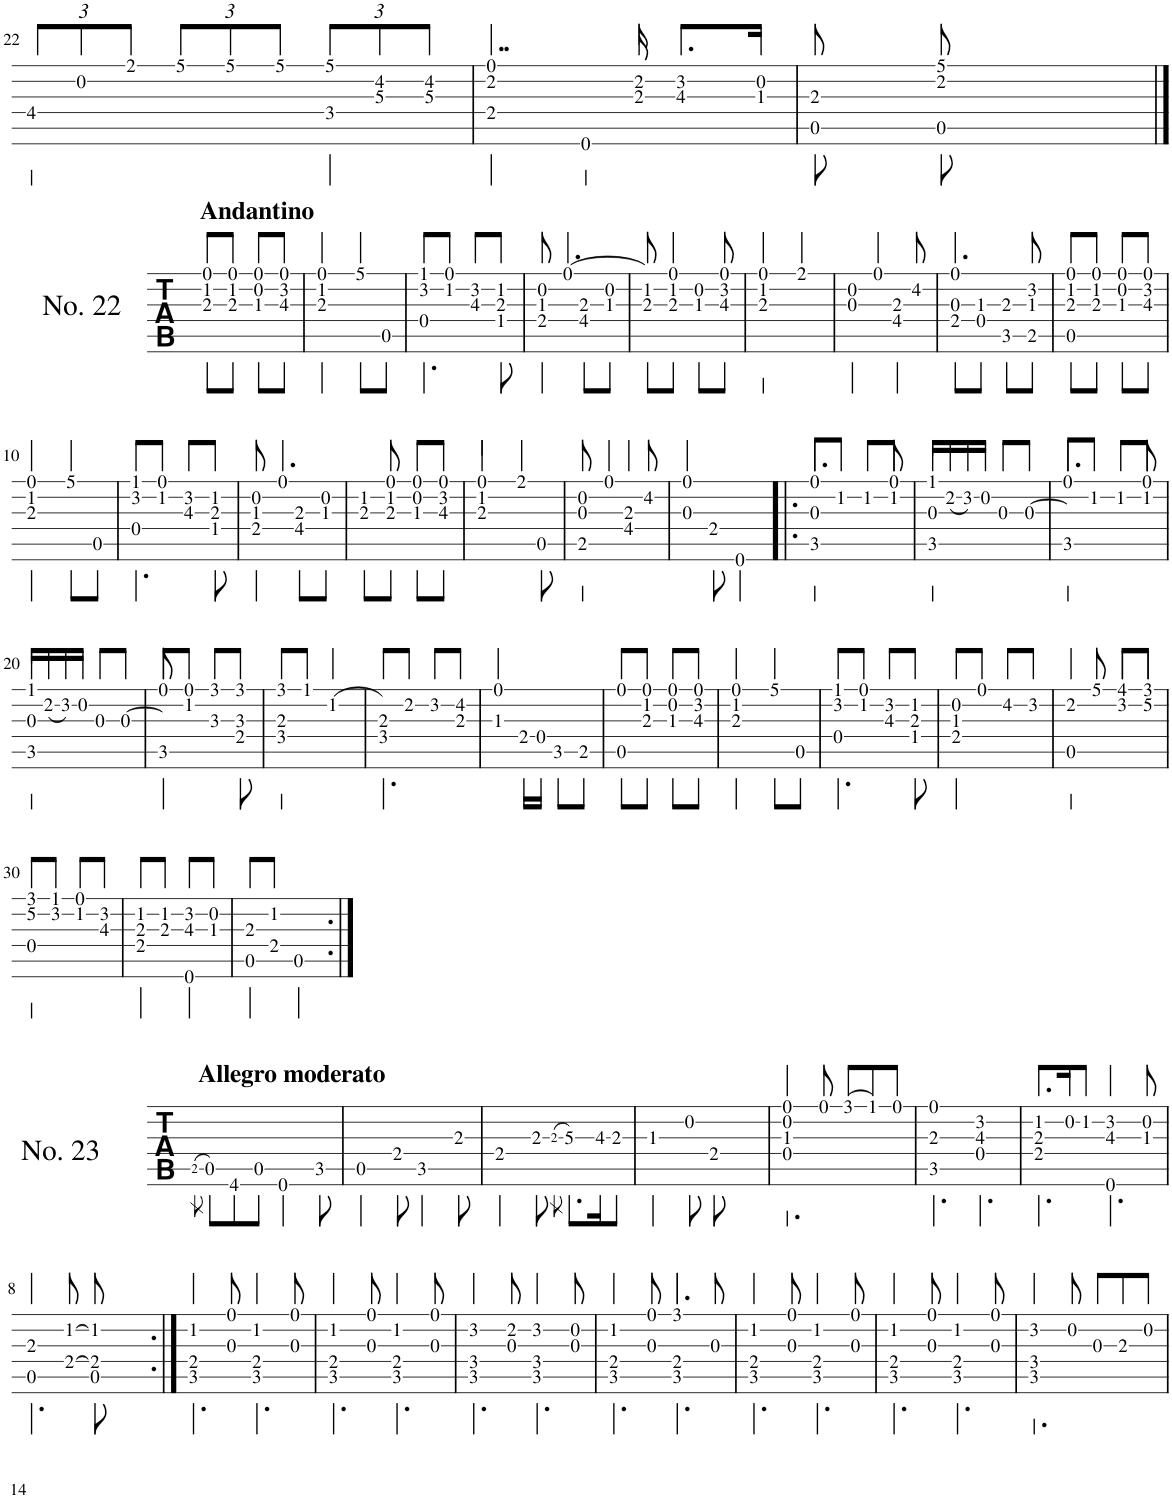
**kern
*part1
*staff1
*I"Guitar
*I'Guit.
!!LO:PB:g=z
*
*k[f#c#g#]
*M3/4
*Xbrackettup
=22
*^
12F#/L	2F#\
12B/	.
12f#/J	.
12a/L	.
12a/	.
12a/J	.
12a/L	4Fn\
12B#X/ 12d#X/	.
12B#/ 12d#/J	.
=23	=23
4..c#/ 4..e/	4E\
.	2EE\
16A/ 16c#/	.
8.B/ 8.d/L	.
16G#/ 16B/Jk	.
=24	=24
8A/	8AA\
8r	8r
8c#/ 8a/	8AA\
8r	8r
4r	4r
!!LO:LB:g=z	!!
==1	==1
*stria6	*
*k[]	*
*M2/4	*
!LO:TX:a:t=No. 22	!
!LO:TX:a:B:t=Andantino	!
8e/L	8A\ 8c\L
8e/J	8A\ 8c\J
8e/L	8G#X\ 8B\L
8e/J	8B\ 8d\J
=2	=2
4e/	4A\ 4c\
4a/	8a\L
.	8AA\J
=3	=3
8d/ 8f/L	4.D\
8c/ 8e/J	.
8B/ 8d/L	.
8A/ 8c/J	8D#X\
=4	=4
8B/	4E\ 4G#X\
[4.e/	.
.	8F#X\ 8A\L
.	8G#\ 8B\J
=5	=5
8e/]	8A\ 8c\L
4e/	8A\ 8c\J
.	8G#X\ 8B\L
8e/	8B\ 8d\J
=6	=6
4e/	2A\ 2c\
4f#X/	.
=7	=7
8r	4Gn\ 4B\
4e/	.
.	4F#X\ 4A\
8d#X/	.
=8	=8
4.e/	8E\ 8G\L
.	8D\ 8G#X\J
.	8C\ 8A\L
8dn/	8BB\ 8G#\J
=9	=9
8e/L	8AA\ 8A\ 8c\L
8e/J	8A\ 8c\J
8e/L	8G#X\ 8B\L
8e/J	8B\ 8d\J
!!LO:LB:g=z	!!
=10	=10
4e/	4A\ 4c\
4a/	8a\L
.	8AA\J
=11	=11
8d/ 8f/L	4.D\
8c/ 8e/J	.
8B/ 8d/L	.
8A/ 8c/J	8D#X\
=12	=12
8B/	4E\ 4G#X\
4.e/	.
.	8F#X\ 8A\L
.	8G#\ 8B\J
=13	=13
8r	8A\ 8c\L
8e/	8A\ 8c\J
8e/L	8G#X\ 8B\L
8e/J	8B\ 8d\J
=14	=14
*	*^
4e/	4.r	2A/ 2c/
4f#X/	.	.
.	8AA\	.
=15	=15	=15
8G/ 8B/	2BB\	4ryy
4e/	.	.
.	.	4F#X/ 4A/
8d#X/	.	.
*	*v	*v
=16	=16
4G/ 4e/	8r
.	8E\
4r	4EE\
=17!|:	=17!|:
*	*^
4.e/	2C\	8G/L
.	.	8c/J
.	.	8c/L
8e/	.	8c/J
=18	=18	=18
2f/	2C\	16G/LL
.	.	(16c#X/
.	.	16d/)
.	.	16B/JJ
.	.	8G/L
.	.	[8G/J
=19	=19	=19
4.e/	2C\	8G/L]
.	.	8c/J
.	.	8c/L
8e/	.	8c/J
!!LO:LB:g=z	!!	!!
=20	=20	=20
2f/	2C\	16G/LL
.	.	(16c#X/
.	.	16d/)
.	.	16B/JJ
.	.	8G/L
.	.	[8G/J
=21	=21	=21
8e/L	4C\	8G/]
8c/ 8e/J	.	8ryy
8B-X/ 8g/L	8r	4ryy
8B-/ 8g/J	8E\	.
*	*v	*v
=22	=22
8g/L	2F\ 2A\
8f/J	.
[4c/	.
=23	=23
8c/L]	4.F\ 4.A\
8c#X/J	.
8d/L	.
8A/ 8d#X/J	8r
=24	=24
4G#X/ 4e/	8r
.	16E\LL
.	16D\JJ
4r	8C\L
.	8BB\J
=25	=25
8e/L	8AA\L
8e/J	8A\ 8c\J
8e/L	8G#X\ 8B\L
8e/J	8B\ 8d\J
=26	=26
4e/	4A\ 4c\
4a/	8a\L
.	8AA\J
=27	=27
8d/ 8f/L	4.D\
8c/ 8e/J	.
8B/ 8d/L	.
8A/ 8c/J	8D#X\
=28	=28
8B/L	4E\ 4G#X\
8e/J	.
8d#X/L	4r
8dn/J	.
=29	=29
*	*^
8r	2AA\	4c#X/
8a/	.	.
8g#X/L	.	8d/L
8gn/J	.	8e/J
*	*v	*v
!!LO:LB:g=z
=30	=30
8e/ 8g/L	2D\
8d/ 8f/J	.
8c/ 8e/L	.
8B/ 8d/J	.
=31	=31
8A/ 8c/L	4E\
8A/ 8c/J	.
8B/ 8d/L	4EE\
8G#X/ 8B/J	.
=32	=32
8A/L	4AA\
8E/ 8c/J	.
4r	4AA\
*v	*v
!!LO:LB:g=z
=1:|!
*stria6
*M6/8
(8qBB\
!LO:TX:a:t=No. 23
!LO:TX:a:B:t=Allegro moderato
8AA\L)
8GG#X\
8AA\J
4EE\
8C\
=2
4AA\
8E\
4C\
8A\
=3
4E\
8A\
(8qA\
8.c\L)
16B\K
8A\J
=4
4G#X\
8B\
8E\
4r
=5
*^
4e/	2.D\ 2.G#X\ 2.B\
8e/	.
(8g/L	.
8f/)	.
8e/J	.
*v	*v
=6
4.C\ 4.A\ 4.e\
4.D\ 4.B\ 4.d\
=7
*^
8.c/L	4.E\ 4.A\
16B/K	.
8c/J	.
4B/ 4d/	4.EE\
8G#X/ 8B/	.
!!LO:LB:g=z	!!
=8	=8
4A/	4.AA\
[8E/ [8c/	.
8E/] 8c/]	8AA\
4r	4r
=9:|!	=9:|!
4E/ 4c/	4.C\
8G/ 8e/	.
4E/ 4c/	4.C\
8G/ 8e/	.
=10	=10
4E/ 4c/	4.C\
8G/ 8e/	.
4E/ 4c/	4.C\
8G/ 8e/	.
=11	=11
4F/ 4d/	4.C\
8G/ 8c#X/	.
4F/ 4d/	4.C\
8G/ 8B/	.
=12	=12
*	*^
4E/ 4c/	4.C\	4.ryy
8G/ 8e/	.	.
4.g/	4.C\	4E/
.	.	8G/
*	*v	*v
=13	=13
4E/ 4c/	4.C\
8G/ 8e/	.
4E/ 4c/	4.C\
8G/ 8e/	.
=14	=14
4E/ 4c/	4.C\
8G/ 8e/	.
4E/ 4c/	4.C\
8G/ 8e/	.
=15	=15
4d/	2.C\ 2.F\
8B/	.
8G/L	.
8A/	.
8B/J	.
*v	*v
=
*-
